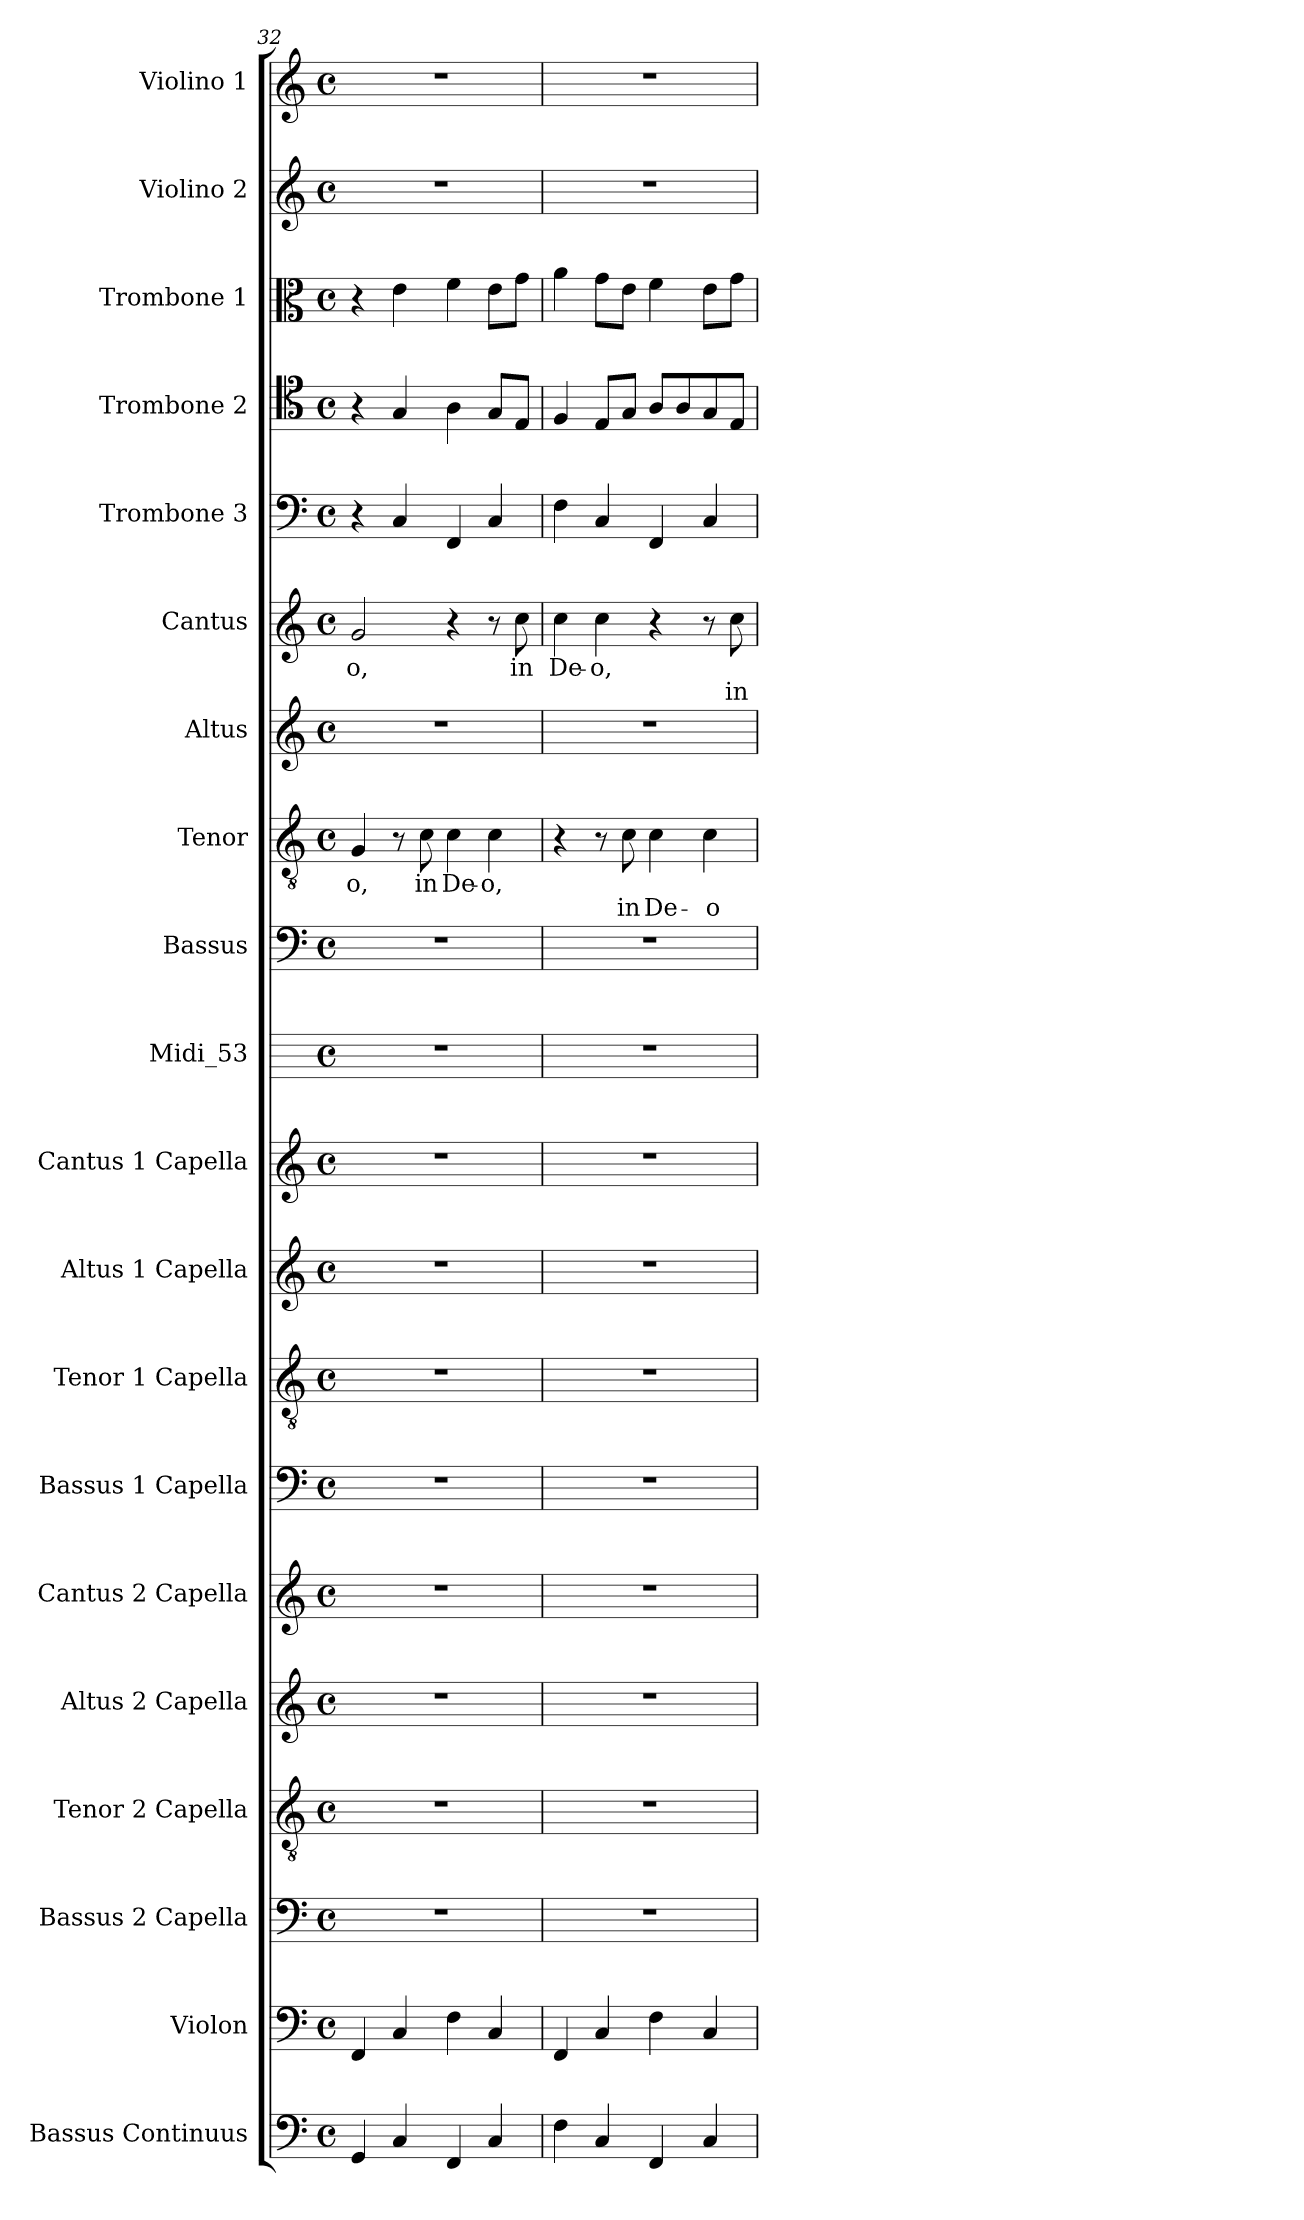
**kern	**kern	**kern	**kern	**kern	**kern	**kern	**kern	**kern	**kern	**kern	**kern	**kern	**text	**text	**kern	**kern	**text	**text	**kern	**kern	**kern	**kern	**kern
*part20	*part19	*part18	*part17	*part16	*part15	*part14	*part13	*part12	*part11	*part10	*part9	*part8	*part8	*part8	*part7	*part6	*part6	*part6	*part5	*part4	*part3	*part2	*part1
*staff20	*staff19	*staff18	*staff17	*staff16	*staff15	*staff14	*staff13	*staff12	*staff11	*staff10	*staff9	*staff8	*staff8	*staff8	*staff7	*staff6	*staff6	*staff6	*staff5	*staff4	*staff3	*staff2	*staff1
*I"Bassus Continuus	*I"Violon	*I"Bassus 2 Capella	*I"Tenor 2 Capella	*I"Altus 2 Capella	*I"Cantus 2 Capella	*I"Bassus 1 Capella	*I"Tenor 1 Capella	*I"Altus 1 Capella	*I"Cantus 1 Capella	*I"Midi_53	*I"Bassus	*I"Tenor	*	*	*I"Altus	*I"Cantus	*	*	*I"Trombone 3	*I"Trombone 2	*I"Trombone 1	*I"Violino 2	*I"Violino 1
*I'Bassus Continuus	*I'Violon	*I'Bassus 2 Capella	*I'Tenor 2 Capella	*I'Altus 2 Capella	*I'Cantus 2 Capella	*I'Bassus 1 Capella	*I'Tenor 1 Capella	*I'Altus 1 Capella	*I'Cantus 1 Capella	*	*I'Bassus	*I'Tenor	*	*	*I'Altus	*I'Cantus	*	*	*I'Trombone 3	*I'Trombone 2	*I'Trombone 1	*I'Violino 2	*I'Violino 1
!!LO:LB:g=z
*clefF4	*clefF4	*clefF4	*clefGv2	*clefG2	*clefG2	*clefF4	*clefGv2	*clefG2	*clefG2	*	*clefF4	*clefGv2	*	*	*clefG2	*clefG2	*	*	*clefF4	*clefC4	*clefC3	*clefG2	*clefG2
*	*ITrd7c12	*	*	*	*	*	*	*	*	*	*	*	*	*	*	*	*	*	*	*	*	*	*
*k[]	*k[]	*k[]	*k[]	*k[]	*k[]	*k[]	*k[]	*k[]	*k[]	*	*k[]	*k[]	*	*	*k[]	*k[]	*	*	*k[]	*k[]	*k[]	*k[]	*k[]
*C:	*C:	*C:	*C:	*C:	*C:	*C:	*C:	*C:	*C:	*	*C:	*C:	*	*	*C:	*C:	*	*	*C:	*C:	*C:	*C:	*C:
*M4/4	*M4/4	*M4/4	*M4/4	*M4/4	*M4/4	*M4/4	*M4/4	*M4/4	*M4/4	*M4/4	*M4/4	*M4/4	*	*	*M4/4	*M4/4	*	*	*M4/4	*M4/4	*M4/4	*M4/4	*M4/4
*met(c)	*met(c)	*met(c)	*met(c)	*met(c)	*met(c)	*met(c)	*met(c)	*met(c)	*met(c)	*met(c)	*met(c)	*met(c)	*	*	*met(c)	*met(c)	*	*	*met(c)	*met(c)	*met(c)	*met(c)	*met(c)
=32	=32	=32	=32	=32	=32	=32	=32	=32	=32	=32	=32	=32	=32	=32	=32	=32	=32	=32	=32	=32	=32	=32	=32
!	!	!	!	!	!	!	!	!	!	!	!	!	!LO:LY:b	!	!	!	!LO:LY:b	!	!	!	!	!	!
4GG	4FFF	1r	1r	1r	1r	1r	1r	1r	1r	1r	1r	4G	o,	.	1r	2g	o,	.	4r	4r	4r	1r	1r
4C	4CC	.	.	.	.	.	.	.	.	.	.	8r	.	.	.	.	.	.	4C	4G	4e	.	.
!	!	!	!	!	!	!	!	!	!	!	!	!	!LO:LY:b	!	!	!	!	!	!	!	!	!	!
.	.	.	.	.	.	.	.	.	.	.	.	8c	in	.	.	.	.	.	.	.	.	.	.
!	!	!	!	!	!	!	!	!	!	!	!	!	!LO:LY:b	!	!	!	!	!	!	!	!	!	!
4FF	4FF	.	.	.	.	.	.	.	.	.	.	4c	De-	.	.	4r	.	.	4FF	4A	4f	.	.
!	!	!	!	!	!	!	!	!	!	!	!	!	!LO:LY:b	!	!	!	!	!	!	!	!	!	!
4C	4CC	.	.	.	.	.	.	.	.	.	.	4c	-o,	.	.	8r	.	.	4C	8GL	8eL	.	.
!	!	!	!	!	!	!	!	!	!	!	!	!	!	!	!	!	!LO:LY:b	!	!	!	!	!	!
.	.	.	.	.	.	.	.	.	.	.	.	.	.	.	.	8cc	in	.	.	8EJ	8gJ	.	.
=33	=33	=33	=33	=33	=33	=33	=33	=33	=33	=33	=33	=33	=33	=33	=33	=33	=33	=33	=33	=33	=33	=33	=33
!	!	!	!	!	!	!	!	!	!	!	!	!	!	!	!	!	!LO:LY:b	!	!	!	!	!	!
4F	4FFF	1r	1r	1r	1r	1r	1r	1r	1r	1r	1r	4r	.	.	1r	4cc	De-	.	4F	4F	4a	1r	1r
!	!	!	!	!	!	!	!	!	!	!	!	!	!	!	!	!	!LO:LY:b	!	!	!	!	!	!
4C	4CC	.	.	.	.	.	.	.	.	.	.	8r	.	.	.	4cc	-o,	.	4C	8EL	8gL	.	.
!	!	!	!	!	!	!	!	!	!	!	!	!	!	!LO:LY:b	!	!	!	!	!	!	!	!	!
.	.	.	.	.	.	.	.	.	.	.	.	8c	.	in	.	.	.	.	.	8GJ	8eJ	.	.
!	!	!	!	!	!	!	!	!	!	!	!	!	!	!LO:LY:b	!	!	!	!	!	!	!	!	!
4FF	4FF	.	.	.	.	.	.	.	.	.	.	4c	.	De-	.	4r	.	.	4FF	8AL	4f	.	.
.	.	.	.	.	.	.	.	.	.	.	.	.	.	.	.	.	.	.	.	8A	.	.	.
!	!	!	!	!	!	!	!	!	!	!	!	!	!	!LO:LY:b	!	!	!	!	!	!	!	!	!
4C	4CC	.	.	.	.	.	.	.	.	.	.	4c	.	-o	.	8r	.	.	4C	8G	8eL	.	.
!	!	!	!	!	!	!	!	!	!	!	!	!	!	!	!	!	!	!LO:LY:b	!	!	!	!	!
.	.	.	.	.	.	.	.	.	.	.	.	.	.	.	.	8cc	.	in	.	8EJ	8gJ	.	.
=	=	=	=	=	=	=	=	=	=	=	=	=	=	=	=	=	=	=	=	=	=	=	=
*-	*-	*-	*-	*-	*-	*-	*-	*-	*-	*-	*-	*-	*-	*-	*-	*-	*-	*-	*-	*-	*-	*-	*-
